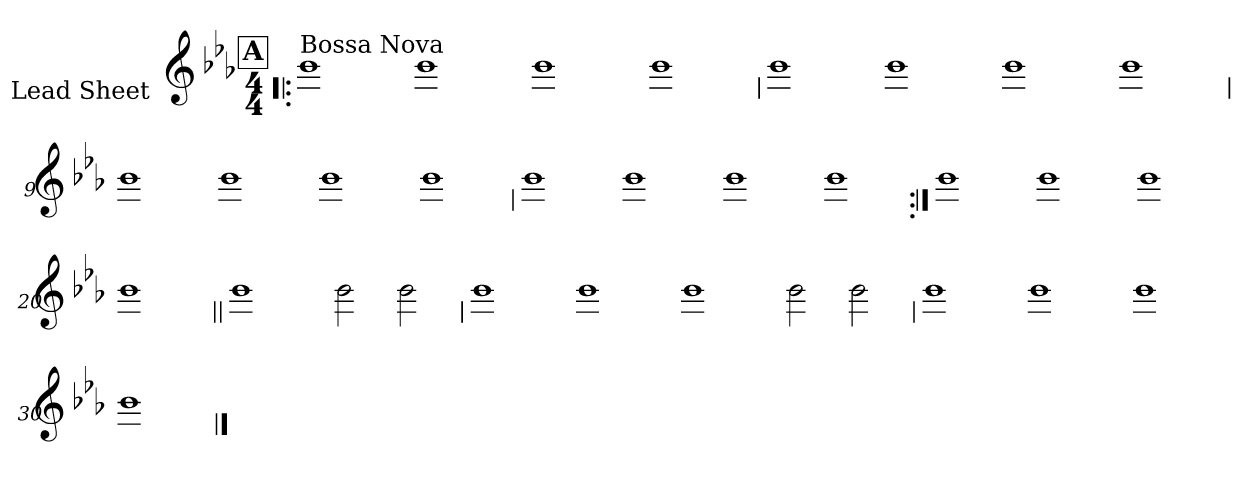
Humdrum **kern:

**kern
*part1
*staff1
*I"Lead Sheet
*stria0
*clefG2
*k[b-e-a-]
*E-:
*M4/4
!!LO:REH:place=s1:a:t=A
=1!|:
!LO:TX:a:t=Bossa Nova
1b-
=2-
1b-
=3-
1b-
=4-
1b-
!!LO:LB:g=z
=5
1b-
=6-
1b-
=7-
1b-
=8-
1b-
!!LO:LB:g=z
=9
1b-
=10-
1b-
=11-
1b-
=12-
1b-
!!LO:LB:g=z
=13
1b-
=14-
1b-
=15-
1b-
=16-
1b-
!!LO:LB:g=z
=17:|!
1b-
=18-
1b-
=19-
1b-
=20-
1b-
!!LO:LB:g=z
=21||
1b-
=22-
2b-
2b-
!!LO:LB:g=z
=23
1b-
=24-
1b-
=25-
1b-
=26-
2b-
2b-
!!LO:LB:g=z
=27
1b-
=28-
1b-
=29-
1b-
=30-
1b-
==
*-
